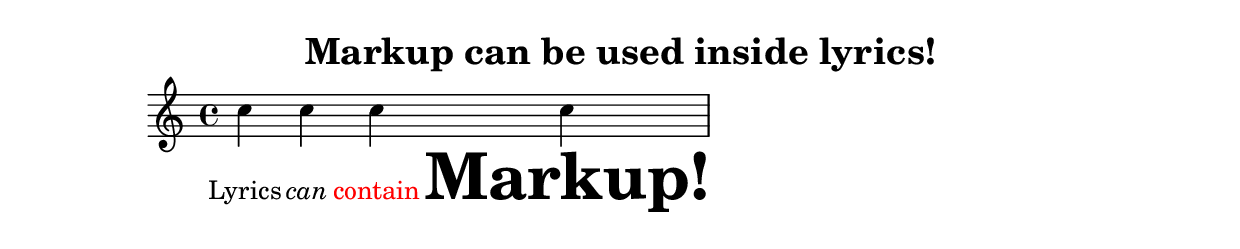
%% Do not edit this file; it is auto-generated from LSR http://lsr.dsi.unimi.it
%% This file is in the public domain.
\version "2.13.1"

\header {
  lsrtags = "text, vocal-music"

  texidoc = "
To format individual syllables in lyrics, use @code{\\markup @{ ....
@}} on these lyrics.

"
  doctitle = "Formatting lyrics syllables"
} % begin verbatim

% Tip taken from http://lists.gnu.org/archive/html/lilypond-user/2007-12/msg00215.html
\header {
  title = "Markup can be used inside lyrics!"
}

mel = \relative c'' { c4 c c c }
lyr = \lyricmode {
  Lyrics \markup { \italic "can" } \markup {\with-color #red "contain" }
  \markup {\fontsize #8 \bold "Markup!" }
}

<<
  \context Voice = melody \mel
  \context Lyrics \lyricsto melody \lyr
>>


